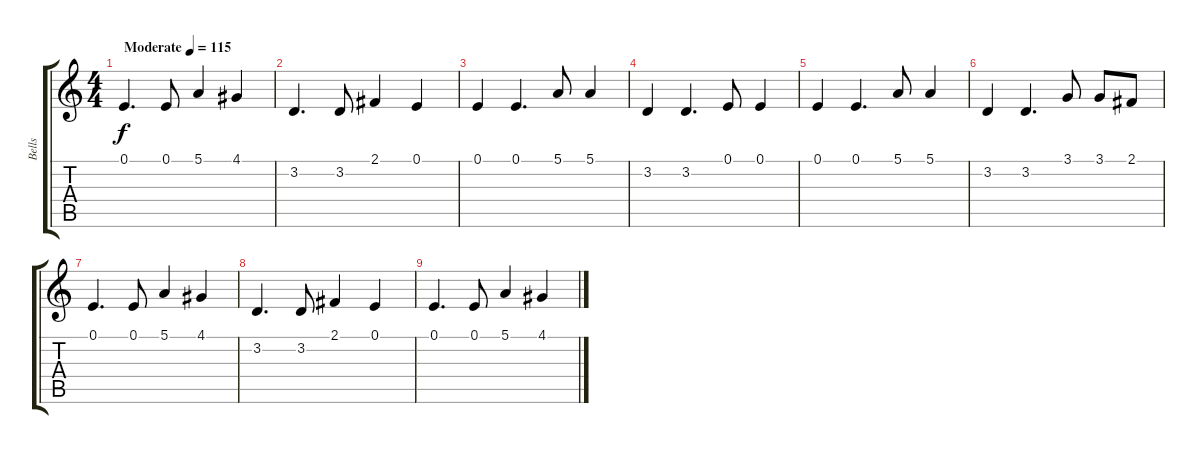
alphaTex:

\track ("Bells" "Bells") {instrument tubularbells}
\staff {score tabs}
\tuning (E4 B3 G3 D3 A2 E2) {hide}
\ts (4 4)
\tempo (115 "Moderate")
\clef g2
\ks c
0.1.4{d dy f instrument tubularbells} 0.1.8 5.1.4 4.1.4 |
3.2.4{d} 3.2.8 2.1.4 0.1.4 |
0.1.4 0.1.4{d} 5.1.8 5.1.4 |
3.2.4 3.2.4{d} 0.1.8 0.1.4 |
0.1.4 0.1.4{d} 5.1.8 5.1.4 |
3.2.4 3.2.4{d} 3.1.8 3.1.8 2.1.8 |
0.1.4{d} 0.1.8 5.1.4 4.1.4 |
3.2.4{d} 3.2.8 2.1.4 0.1.4 |
0.1.4{d} 0.1.8 5.1.4 4.1.4
